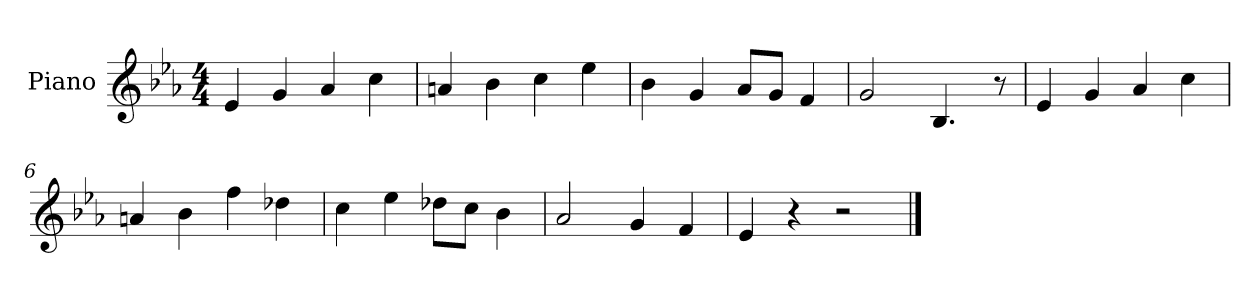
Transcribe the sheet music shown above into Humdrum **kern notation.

**kern
*part1
*staff1
*I"Piano
*I'Pno
*clefG2
*k[b-e-a-]
*E-:
*M4/4
=1
4e-/
4g/
4a-/
4cc\
=2
4an/
4b-\
4cc\
4ee-\
=3
4b-\
4g/
8a-/L
8g/J
4f/
=4
2g/
4.B-/
8r
=5
4e-/
4g/
4a-/
4cc\
=6
4an/
4b-\
4ff\
4dd-X\
=7
4cc\
4ee-\
8dd-X\L
8cc\J
4b-\
=8
2a-/
4g/
4f/
=9
4e-/
4r
2r
==
*-
